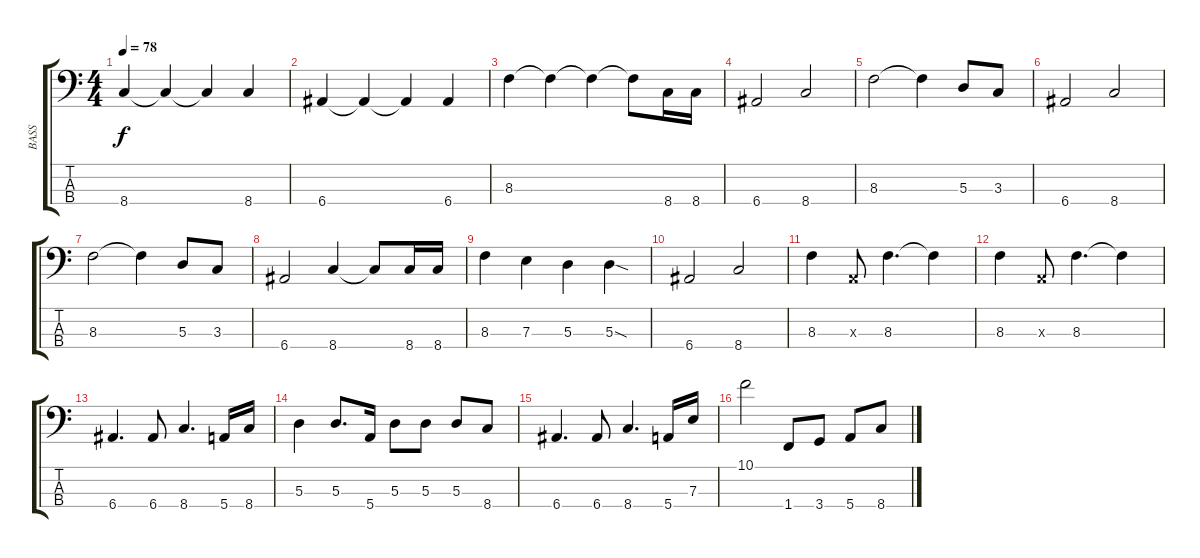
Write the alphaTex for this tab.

\track ("BASS" "BASS") {instrument electricbassfinger}
\staff {score tabs}
\tuning (G2 D2 A1 E1) {hide}
\ts (4 4)
\tempo 78
\clef f4
\ks c
8.4.4{dy f} 8.4{t}.4 8.4{t}.4 8.4.4 |
6.4.4 6.4{t}.4 6.4{t}.4 6.4.4 |
8.3.4 8.3{t}.4 8.3{t}.4 8.3{t}.8 8.4.16 8.4.16 |
6.4.2 8.4.2 |
8.3.2 8.3{t}.4 5.3.8 3.3.8 |
6.4.2 8.4.2 |
8.3.2 8.3{t}.4 5.3.8 3.3.8 |
6.4.2 8.4.4 8.4{t}.8 8.4.16 8.4.16 |
8.3.4 7.3.4 5.3.4 5.3{sod}.4 |
6.4.2 8.4.2 |
8.3.4 0.3{x}.8 8.3.4{d} 8.3{t}.4 |
8.3.4 0.3{x}.8 8.3.4{d} 8.3{t}.4 |
6.4.4{d} 6.4.8 8.4.4{d} 5.4.16 8.4.16 |
5.3.4 5.3.8{d} 5.4.16 5.3.8 5.3.8 5.3.8 8.4.8 |
6.4.4{d} 6.4.8 8.4.4{d} 5.4.16 7.3.16 |
10.1.2 1.4.8 3.4.8 5.4.8 8.4.8
